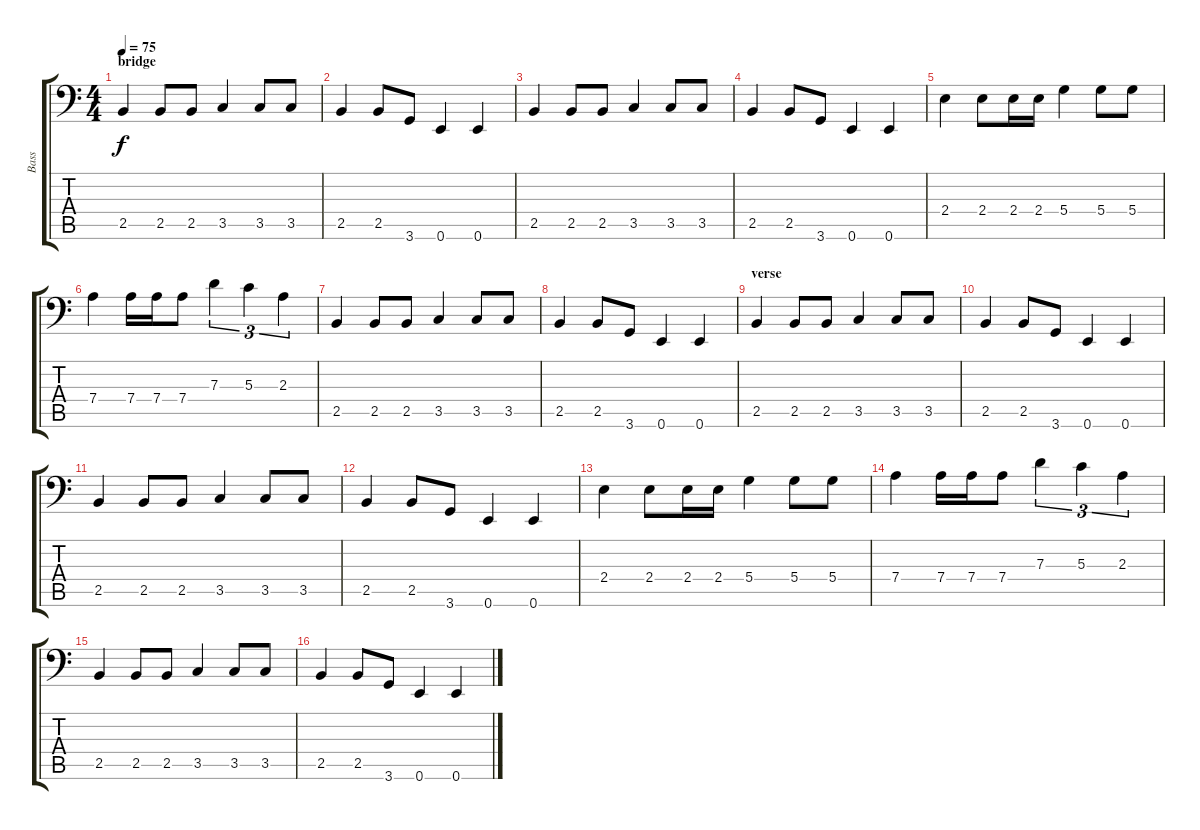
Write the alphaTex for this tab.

\track ("Bass" "Bass") {instrument electricbassfinger}
\staff {score tabs}
\tuning (E3 B2 G2 D2 A1 E1) {hide}
\ts (4 4)
\section ("" "bridge")
\tempo 75
\clef f4
\ks c
2.5.4{dy f} 2.5.8 2.5.8 3.5.4 3.5.8 3.5.8 |
2.5.4 2.5.8 3.6.8 0.6.4 0.6.4 |
2.5.4 2.5.8 2.5.8 3.5.4 3.5.8 3.5.8 |
2.5.4 2.5.8 3.6.8 0.6.4 0.6.4 |
2.4.4 2.4.8 2.4.16 2.4.16 5.4.4 5.4.8 5.4.8 |
7.4.4 7.4.16 7.4.16 7.4.8 7.3.4{tu (3 2)} 5.3.4{tu (3 2)} 2.3.4{tu (3 2)} |
2.5.4 2.5.8 2.5.8 3.5.4 3.5.8 3.5.8 |
2.5.4 2.5.8 3.6.8 0.6.4 0.6.4 |
\section ("" "verse")
2.5.4 2.5.8 2.5.8 3.5.4 3.5.8 3.5.8 |
2.5.4 2.5.8 3.6.8 0.6.4 0.6.4 |
2.5.4 2.5.8 2.5.8 3.5.4 3.5.8 3.5.8 |
2.5.4 2.5.8 3.6.8 0.6.4 0.6.4 |
2.4.4 2.4.8 2.4.16 2.4.16 5.4.4 5.4.8 5.4.8 |
7.4.4 7.4.16 7.4.16 7.4.8 7.3.4{tu (3 2)} 5.3.4{tu (3 2)} 2.3.4{tu (3 2)} |
2.5.4 2.5.8 2.5.8 3.5.4 3.5.8 3.5.8 |
2.5.4 2.5.8 3.6.8 0.6.4 0.6.4
